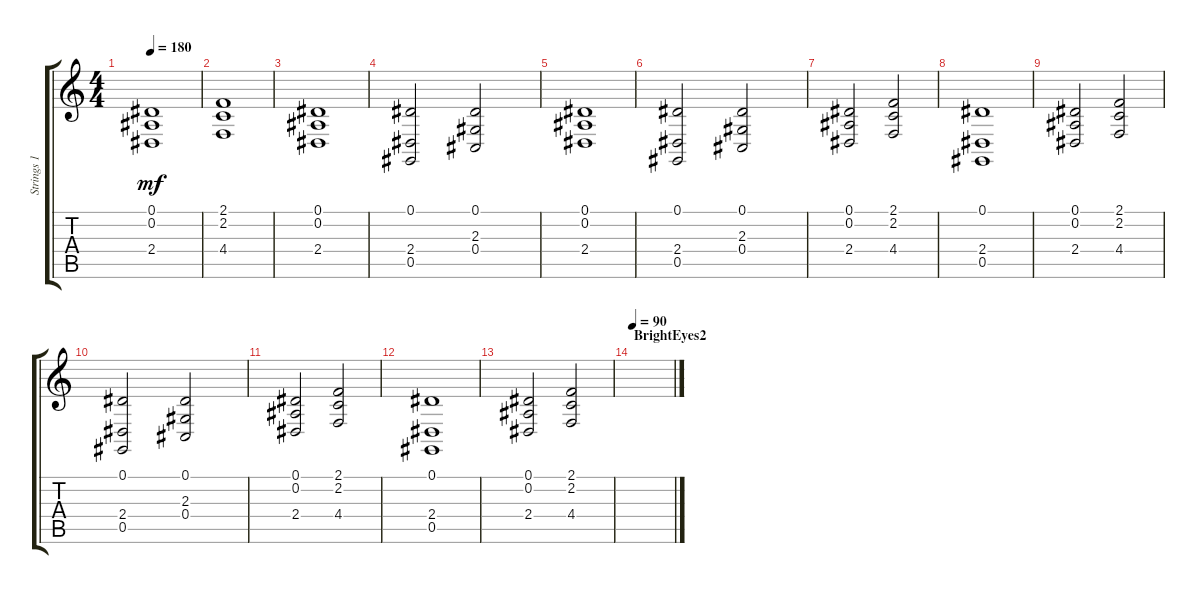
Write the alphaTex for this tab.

\track ("Strings 1" "Strings 1") {instrument stringensemble2}
\staff {score tabs}
\tuning (Eb4 Bb3 Gb3 Db3 Ab2 Eb2) {hide}
\ts (4 4)
\tempo 180
\clef g2
\ks c
(0.1 0.2 2.4).1{dy mf} |
(2.1 2.2 4.4).1 |
(0.1 0.2 2.4).1 |
(0.1 2.4 0.5).2 (0.1 2.3 0.4).2 |
(0.1 0.2 2.4).1 |
(0.1 2.4 0.5).2 (0.1 2.3 0.4).2 |
(0.1 0.2 2.4).2 (2.1 2.2 4.4).2 |
(0.1 2.4 0.5).1 |
(0.1 0.2 2.4).2 (2.1 2.2 4.4).2 |
(0.1 2.4 0.5).2 (0.1 2.3 0.4).2 |
(0.1 0.2 2.4).2 (2.1 2.2 4.4).2 |
(0.1 2.4 0.5).1 |
(0.1 0.2 2.4).2 (2.1 2.2 4.4).2 |
\section ("" "BrightEyes2")
\tempo 90
